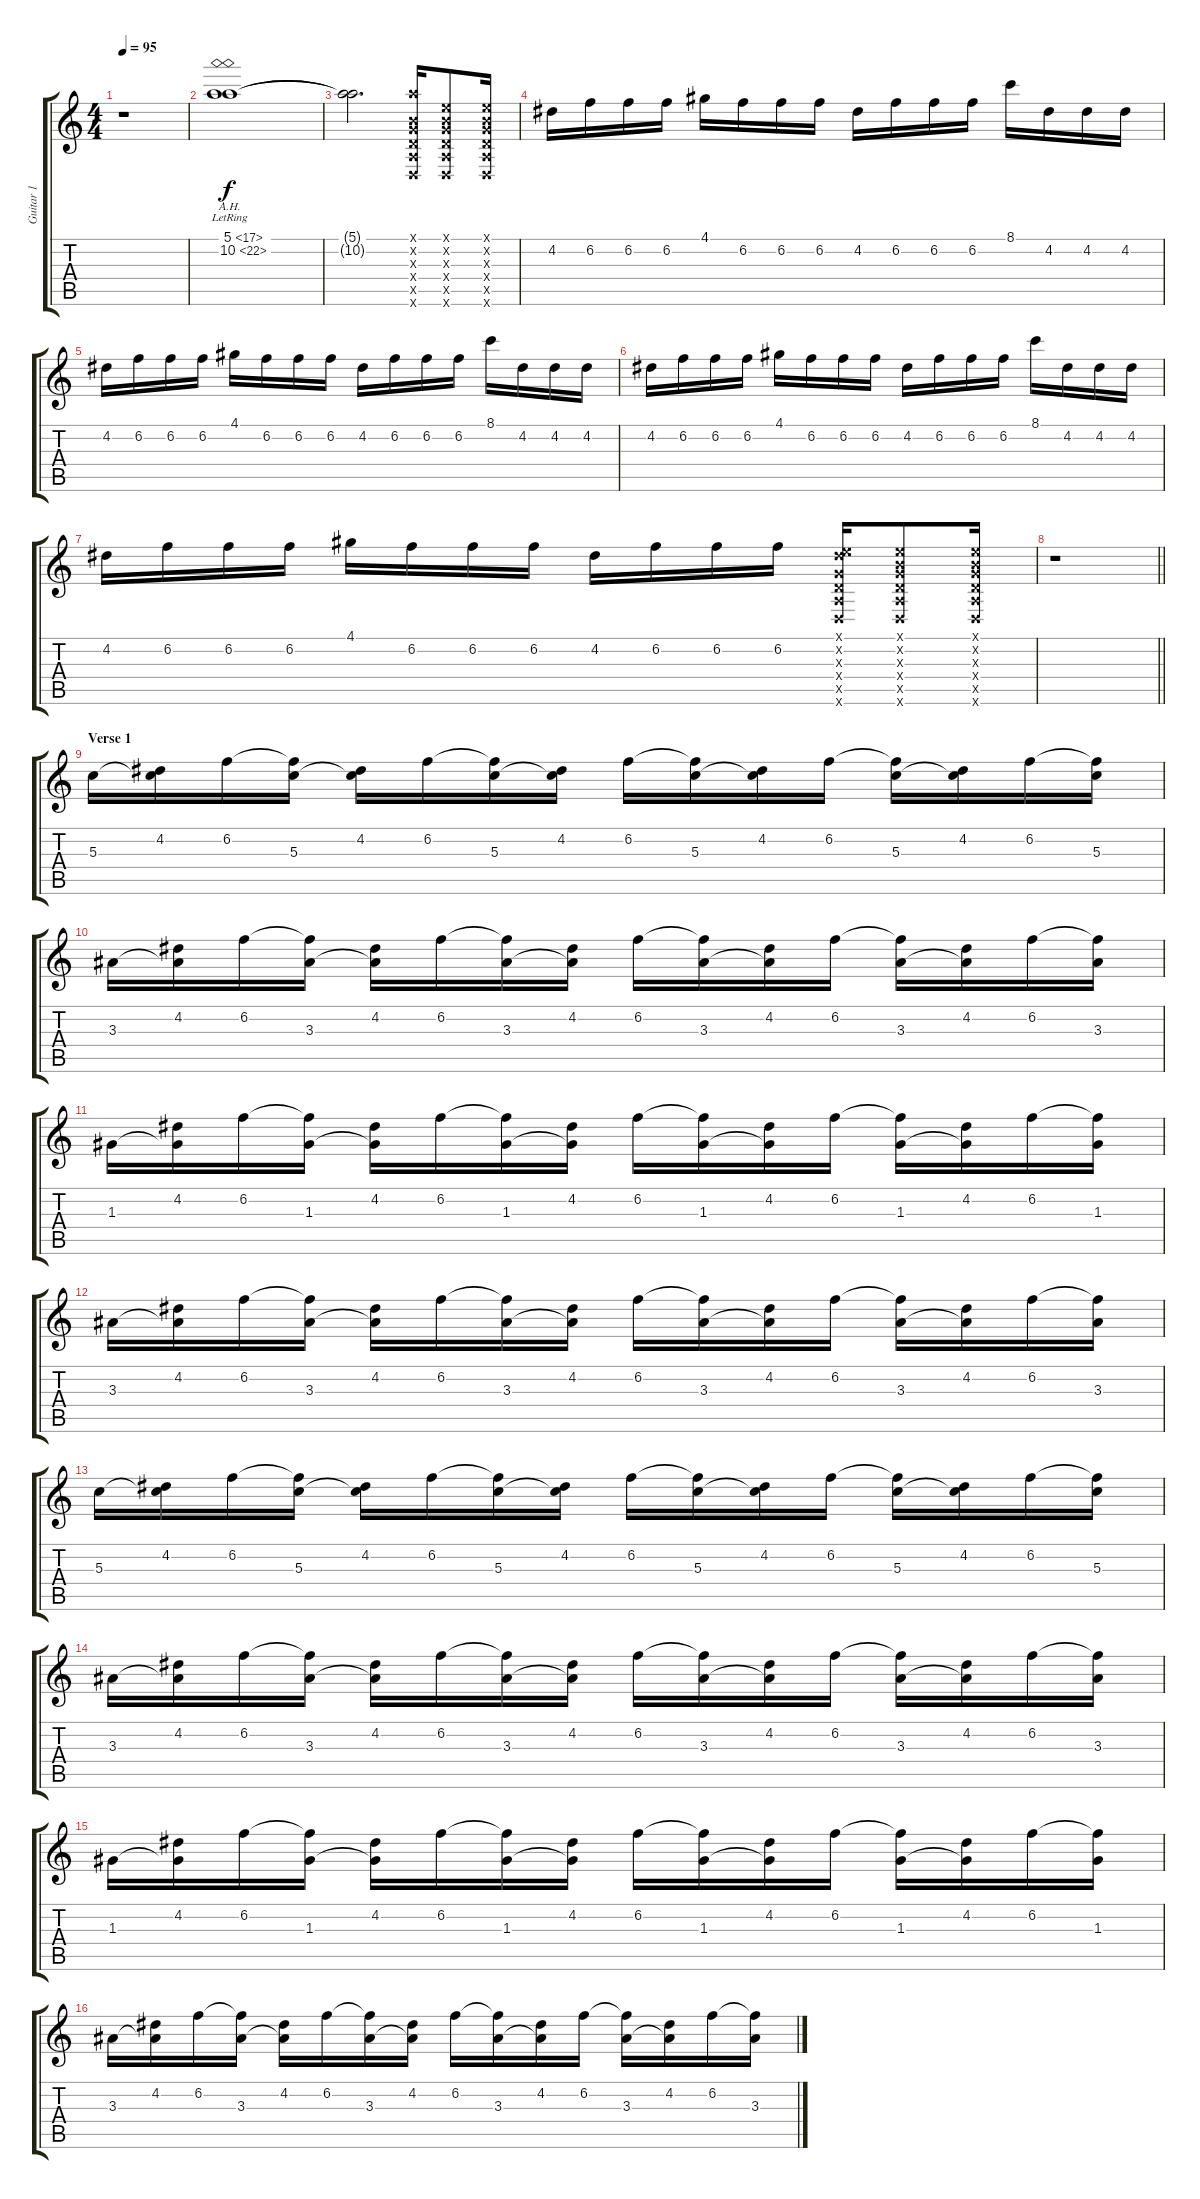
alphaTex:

\track ("Guitar 1" "Guitar 1") {instrument electricguitarclean}
\staff {score tabs}
\tuning (E4 B3 G3 D3 A2 D2) {hide}
\ts (4 4)
\tempo 95
\clef g2
\ks c
r.1{dy f volume 0 instrument electricguitarclean} |
(5.1{ah 12 lr} 10.2{ah 12}).1{volume 13 instrument distortionguitar} |
(5.1{t} 10.2{t}).2{d} (5.1{x} 0.2{x} 0.3{x} 0.4{x} 0.5{x} 0.6{x}).16{volume 13} (0.1{x} 0.2{x} 0.3{x} 0.4{x} 0.5{x} 0.6{x}).8 (0.1{x} 0.2{x} 0.3{x} 0.4{x} 0.5{x} 0.6{x}).16 |
4.2.16 6.2.16 6.2.16 6.2.16 4.1.16 6.2.16 6.2.16 6.2.16 4.2.16 6.2.16 6.2.16 6.2.16 8.1.16 4.2.16 4.2.16 4.2.16 |
4.2.16 6.2.16 6.2.16 6.2.16 4.1.16 6.2.16 6.2.16 6.2.16 4.2.16 6.2.16 6.2.16 6.2.16 8.1.16 4.2.16 4.2.16 4.2.16 |
4.2.16 6.2.16 6.2.16 6.2.16 4.1.16 6.2.16 6.2.16 6.2.16 4.2.16 6.2.16 6.2.16 6.2.16 8.1.16 4.2.16 4.2.16 4.2.16 |
4.2.16 6.2.16 6.2.16 6.2.16 4.1.16 6.2.16 6.2.16 6.2.16 4.2.16 6.2.16 6.2.16 6.2.16 (0.1{x} 4.2{x} 0.3{x} 0.4{x} 0.5{x} 0.6{x}).16 (0.1{x} 0.2{x} 0.3{x} 0.4{x} 0.5{x} 0.6{x}).8 (0.1{x} 0.2{x} 0.3{x} 0.4{x} 0.5{x} 0.6{x}).16 |
\barLineRight lightlight
r.1 |
\section ("" "Verse 1")
5.3.16{instrument electricguitarclean} (4.2 5.3{t}).16 6.2.16 (6.2{t} 5.3).16 (4.2 5.3{t}).16 6.2.16 (6.2{t} 5.3).16 (4.2 5.3{t}).16 6.2.16 (6.2{t} 5.3).16 (4.2 5.3{t}).16 6.2.16 (6.2{t} 5.3).16 (4.2 5.3{t}).16 6.2.16 (6.2{t} 5.3).16 |
3.3.16 (4.2 3.3{t}).16 6.2.16 (6.2{t} 3.3).16 (4.2 3.3{t}).16 6.2.16 (6.2{t} 3.3).16 (4.2 3.3{t}).16 6.2.16 (6.2{t} 3.3).16 (4.2 3.3{t}).16 6.2.16 (6.2{t} 3.3).16 (4.2 3.3{t}).16 6.2.16 (6.2{t} 3.3).16 |
1.3.16 (4.2 1.3{t}).16 6.2.16 (6.2{t} 1.3).16 (4.2 1.3{t}).16 6.2.16 (6.2{t} 1.3).16 (4.2 1.3{t}).16 6.2.16 (6.2{t} 1.3).16 (4.2 1.3{t}).16 6.2.16 (6.2{t} 1.3).16 (4.2 1.3{t}).16 6.2.16 (6.2{t} 1.3).16 |
3.3.16 (4.2 3.3{t}).16 6.2.16 (6.2{t} 3.3).16 (4.2 3.3{t}).16 6.2.16 (6.2{t} 3.3).16 (4.2 3.3{t}).16 6.2.16 (6.2{t} 3.3).16 (4.2 3.3{t}).16 6.2.16 (6.2{t} 3.3).16 (4.2 3.3{t}).16 6.2.16 (6.2{t} 3.3).16 |
5.3.16 (4.2 5.3{t}).16 6.2.16 (6.2{t} 5.3).16 (4.2 5.3{t}).16 6.2.16 (6.2{t} 5.3).16 (4.2 5.3{t}).16 6.2.16 (6.2{t} 5.3).16 (4.2 5.3{t}).16 6.2.16 (6.2{t} 5.3).16 (4.2 5.3{t}).16 6.2.16 (6.2{t} 5.3).16 |
3.3.16 (4.2 3.3{t}).16 6.2.16 (6.2{t} 3.3).16 (4.2 3.3{t}).16 6.2.16 (6.2{t} 3.3).16 (4.2 3.3{t}).16 6.2.16 (6.2{t} 3.3).16 (4.2 3.3{t}).16 6.2.16 (6.2{t} 3.3).16 (4.2 3.3{t}).16 6.2.16 (6.2{t} 3.3).16 |
1.3.16 (4.2 1.3{t}).16 6.2.16 (6.2{t} 1.3).16 (4.2 1.3{t}).16 6.2.16 (6.2{t} 1.3).16 (4.2 1.3{t}).16 6.2.16 (6.2{t} 1.3).16 (4.2 1.3{t}).16 6.2.16 (6.2{t} 1.3).16 (4.2 1.3{t}).16 6.2.16 (6.2{t} 1.3).16 |
3.3.16 (4.2 3.3{t}).16 6.2.16 (6.2{t} 3.3).16 (4.2 3.3{t}).16 6.2.16 (6.2{t} 3.3).16 (4.2 3.3{t}).16 6.2.16 (6.2{t} 3.3).16 (4.2 3.3{t}).16 6.2.16 (6.2{t} 3.3).16 (4.2 3.3{t}).16 6.2.16 (6.2{t} 3.3).16
